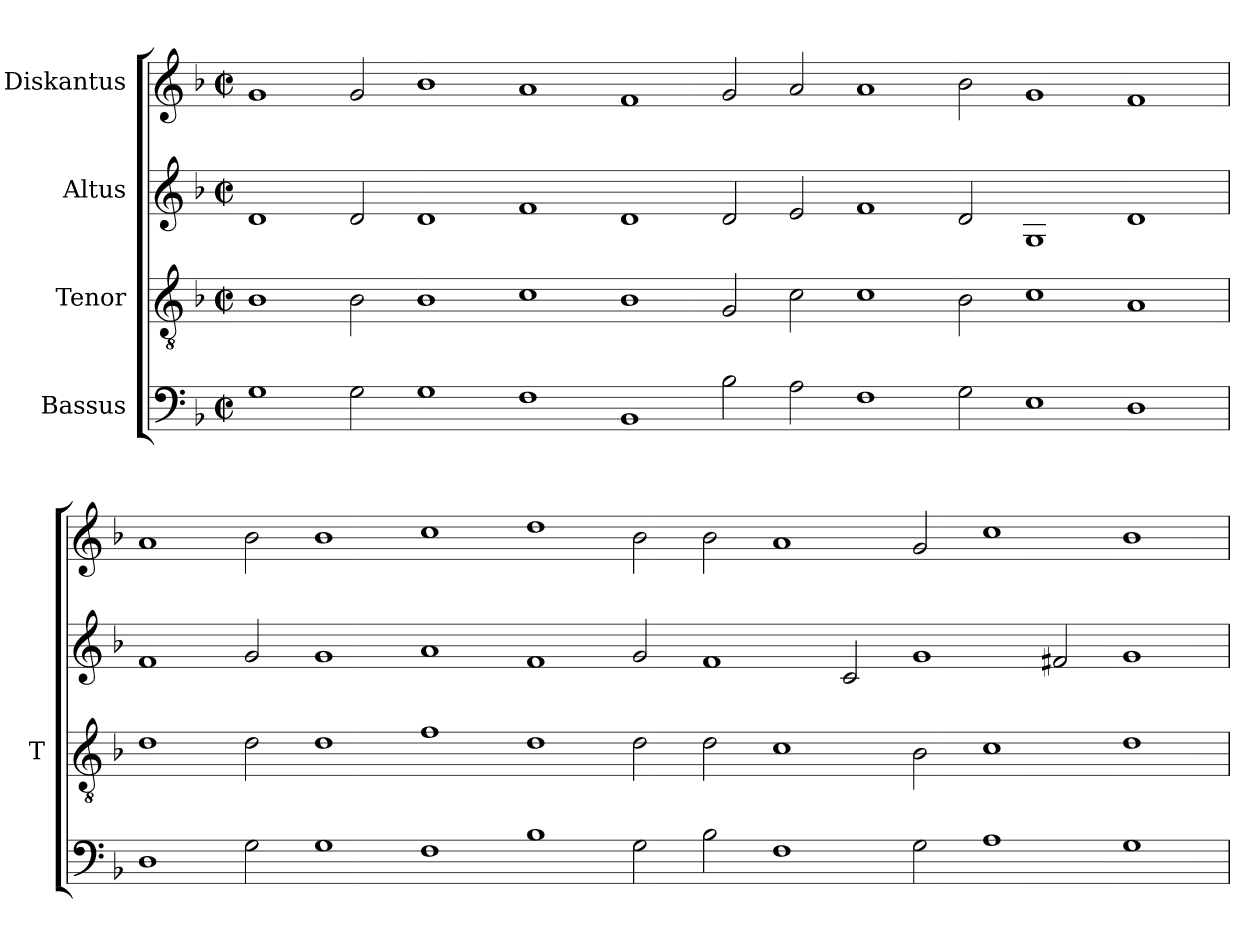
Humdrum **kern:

**kern	**kern	**kern	**kern
*part4	*part3	*part2	*part1
*staff4	*staff3	*staff2	*staff1
*I"Bassus	*I"Tenor	*I"Altus	*I"Diskantus
*	*I'T	*	*
*clefF4	*clefGv2	*clefG2	*clefG2
*k[b-]	*k[b-]	*k[b-]	*k[b-]
*M2/2	*M2/2	*M2/2	*M2/2
*met(c|)	*met(c|)	*met(c|)	*met(c|)
=	=	=	=
1G	1B-	1d	1g
2G	2B-	2d	2g
1G	1B-	1d	1b-
1F	1c	1f	1a
1BB-	1B-	1d	1f
2B-	2G	2d	2g
2A	2c	2e	2a
1F	1c	1f	1a
2G	2B-	2d	2b-
1E	1c	1G	1g
1D	1A	1d	1f
=	=	=	=
1D	1d	1f	1a
2G	2d	2g	2b-
1G	1d	1g	1b-
1F	1f	1a	1cc
1B-	1d	1f	1dd
2G	2d	2g	2b-
2B-	2d	1f	2b-
1F	1c	.	1a
.	.	2c	.
2G	2B-	1g	2g
1A	1c	.	1cc
.	.	2f#X	.
1G	1d	1g	1b-
=	=	=	=
*-	*-	*-	*-
